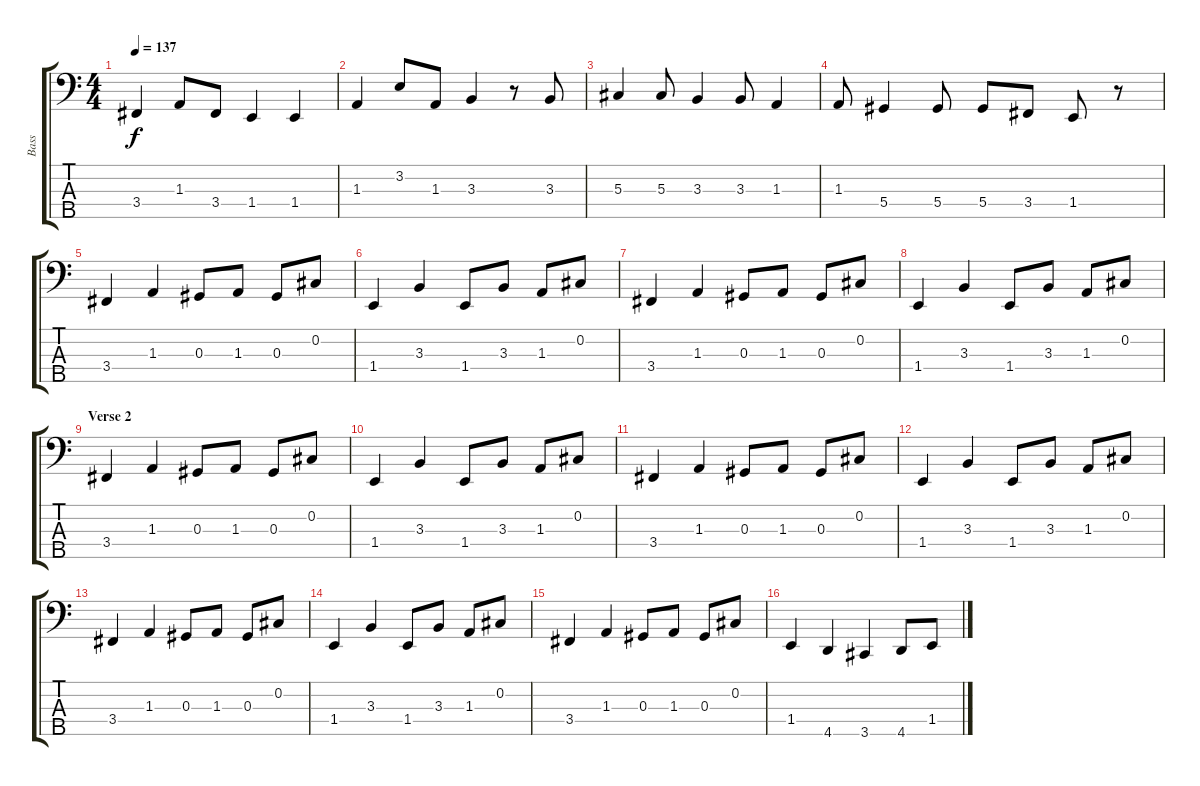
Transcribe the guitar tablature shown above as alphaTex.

\track ("Bass" "Bass") {instrument electricbassfinger}
\staff {score tabs}
\tuning (Gb2 Db2 Ab1 Eb1 Bb0) {hide}
\ts (4 4)
\tempo 137
\clef f4
\ks c
3.4.4{dy f} 1.3.8 3.4.8 1.4.4 1.4.4 |
1.3.4 3.2.8 1.3.8 3.3.4 r.8 3.3.8 |
5.3.4 5.3.8 3.3.4 3.3.8 1.3.4 |
1.3.8 5.4.4 5.4.8 5.4.8 3.4.8 1.4.8 r.8 |
3.4.4 1.3.4 0.3.8 1.3.8 0.3.8 0.2.8 |
1.4.4 3.3.4 1.4.8 3.3.8 1.3.8 0.2.8 |
3.4.4 1.3.4 0.3.8 1.3.8 0.3.8 0.2.8 |
1.4.4 3.3.4 1.4.8 3.3.8 1.3.8 0.2.8 |
\section ("" "Verse 2")
3.4.4 1.3.4 0.3.8 1.3.8 0.3.8 0.2.8 |
1.4.4 3.3.4 1.4.8 3.3.8 1.3.8 0.2.8 |
3.4.4 1.3.4 0.3.8 1.3.8 0.3.8 0.2.8 |
1.4.4 3.3.4 1.4.8 3.3.8 1.3.8 0.2.8 |
3.4.4 1.3.4 0.3.8 1.3.8 0.3.8 0.2.8 |
1.4.4 3.3.4 1.4.8 3.3.8 1.3.8 0.2.8 |
3.4.4 1.3.4 0.3.8 1.3.8 0.3.8 0.2.8 |
1.4.4 4.5.4 3.5.4 4.5.8 1.4.8
